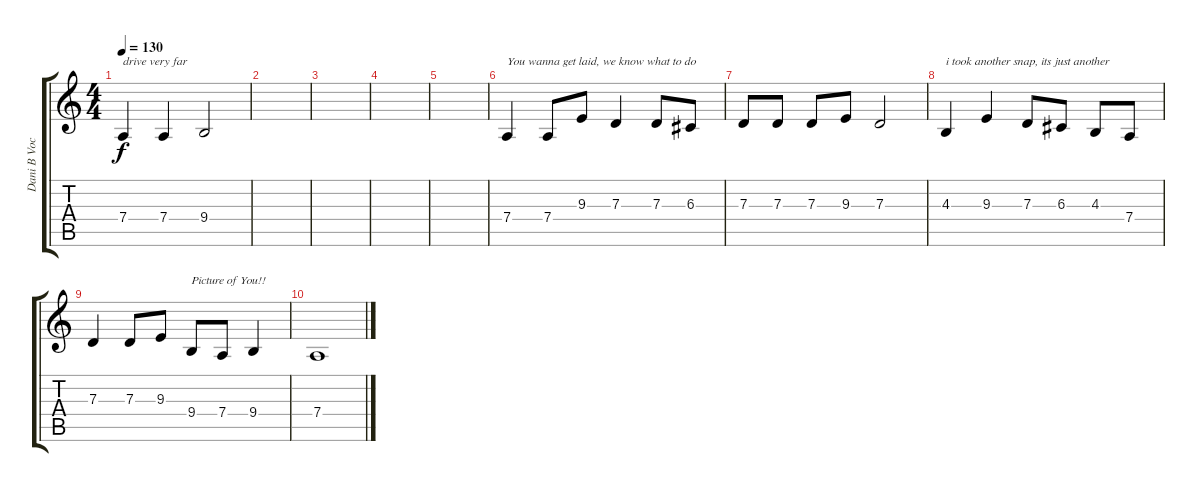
\track ("Dani B Vocals" "Dani B Voc") {instrument tenorsax}
\staff {score tabs}
\tuning (E4 B3 G3 D3 A2 E2) {hide}
\ts (4 4)
\tempo 130
\clef g2
\ks c
7.4.4{txt "drive very far" dy f} 7.4.4 9.4.2 |
|
|
|
|
7.4.4{txt "You wanna get laid, we know what to do"} 7.4.8 9.3.8 7.3.4 7.3.8 6.3.8 |
7.3.8 7.3.8 7.3.8 9.3.8 7.3.2 |
4.3.4{txt "i took another snap, its just another"} 9.3.4 7.3.8 6.3.8 4.3.8 7.4.8 |
7.3.4 7.3.8 9.3.8 9.4.8{txt "Picture of You!!"} 7.4.8 9.4.4 |
7.4.1
